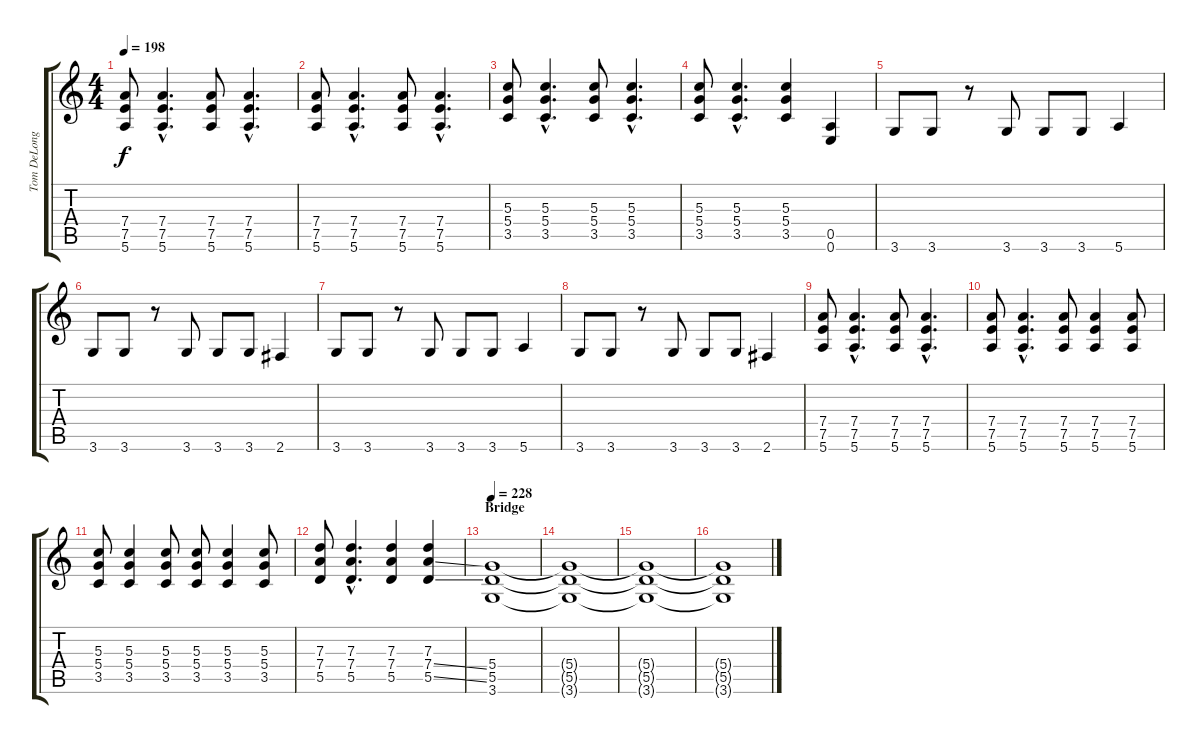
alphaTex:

\track ("Tom DeLonge: Guitar 2" "Tom DeLong") {instrument distortionguitar}
\staff {score tabs}
\tuning (E4 B3 G3 D3 A2 E2) {hide}
\ts (4 4)
\tempo 198
\clef g2
\ks c
(7.4 7.5 5.6).8{dy f} (7.4{hac} 7.5{hac} 5.6{hac}).4{d} (7.4 7.5 5.6).8 (7.4{hac} 7.5{hac} 5.6{hac}).4{d} |
(7.4 7.5 5.6).8 (7.4{hac} 7.5{hac} 5.6{hac}).4{d} (7.4 7.5 5.6).8 (7.4{hac} 7.5{hac} 5.6{hac}).4{d} |
(5.3 5.4 3.5).8 (5.3{hac} 5.4{hac} 3.5{hac}).4{d} (5.3 5.4 3.5).8 (5.3{hac} 5.4{hac} 3.5{hac}).4{d} |
(5.3 5.4 3.5).8 (5.3{hac} 5.4{hac} 3.5{hac}).4{d} (5.3 5.4 3.5).4 (0.5 0.6).4 |
3.6.8{instrument electricguitarmuted} 3.6.8 r.8 3.6.8 3.6.8 3.6.8 5.6.4{instrument overdrivenguitar} |
3.6.8{instrument electricguitarmuted} 3.6.8 r.8 3.6.8 3.6.8 3.6.8 2.6.4{instrument overdrivenguitar} |
3.6.8{instrument electricguitarmuted} 3.6.8 r.8 3.6.8 3.6.8 3.6.8 5.6.4{instrument overdrivenguitar} |
3.6.8{instrument electricguitarmuted} 3.6.8 r.8 3.6.8 3.6.8 3.6.8 2.6.4{instrument overdrivenguitar} |
(7.4 7.5 5.6).8 (7.4{hac} 7.5{hac} 5.6{hac}).4{d} (7.4 7.5 5.6).8 (7.4{hac} 7.5{hac} 5.6{hac}).4{d} |
(7.4 7.5 5.6).8 (7.4{hac} 7.5{hac} 5.6{hac}).4{d} (7.4 7.5 5.6).8 (7.4 7.5 5.6).4 (7.4 7.5 5.6).8 |
(5.3 5.4 3.5).8 (5.3 5.4 3.5).4 (5.3 5.4 3.5).8 (5.3 5.4 3.5).8 (5.3 5.4 3.5).4 (5.3 5.4 3.5).8 |
(7.3 7.4 5.5).8 (7.3{hac} 7.4{hac} 5.5{hac}).4{d} (7.3 7.4 5.5).4 (7.3 7.4{ss} 5.5{ss}).4 |
\section ("" "Bridge")
\tempo 228
(5.4 5.5 3.6).1 |
(5.4{t} 5.5{t} 3.6{t}).1 |
(5.4{t} 5.5{t} 3.6{t}).1 |
(5.4{t} 5.5{t} 3.6{t}).1
